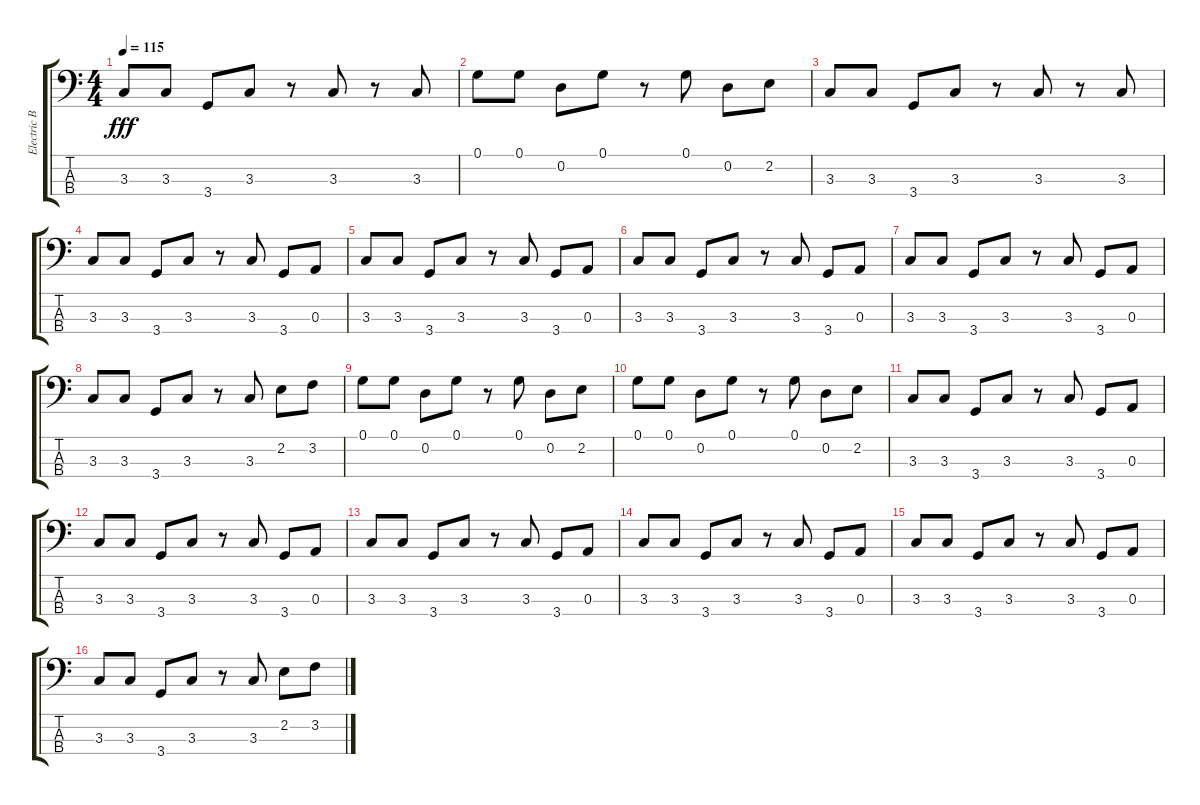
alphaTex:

\track ("Electric Bass" "Electric B") {instrument electricbassfinger}
\staff {score tabs}
\tuning (G2 D2 A1 E1) {hide}
\ts (4 4)
\tempo 115
\clef f4
\ks c
3.3.8{dy fff} 3.3.8 3.4.8 3.3.8 r.8 3.3.8 r.8 3.3.8 |
0.1.8 0.1.8 0.2.8 0.1.8 r.8 0.1.8 0.2.8 2.2.8 |
3.3.8 3.3.8 3.4.8 3.3.8 r.8 3.3.8 r.8 3.3.8 |
3.3.8 3.3.8 3.4.8 3.3.8 r.8 3.3.8 3.4.8 0.3.8 |
3.3.8 3.3.8 3.4.8 3.3.8 r.8 3.3.8 3.4.8 0.3.8 |
3.3.8 3.3.8 3.4.8 3.3.8 r.8 3.3.8 3.4.8 0.3.8 |
3.3.8 3.3.8 3.4.8 3.3.8 r.8 3.3.8 3.4.8 0.3.8 |
3.3.8 3.3.8 3.4.8 3.3.8 r.8 3.3.8 2.2.8 3.2.8 |
0.1.8 0.1.8 0.2.8 0.1.8 r.8 0.1.8 0.2.8 2.2.8 |
0.1.8 0.1.8 0.2.8 0.1.8 r.8 0.1.8 0.2.8 2.2.8 |
3.3.8 3.3.8 3.4.8 3.3.8 r.8 3.3.8 3.4.8 0.3.8 |
3.3.8 3.3.8 3.4.8 3.3.8 r.8 3.3.8 3.4.8 0.3.8 |
3.3.8 3.3.8 3.4.8 3.3.8 r.8 3.3.8 3.4.8 0.3.8 |
3.3.8 3.3.8 3.4.8 3.3.8 r.8 3.3.8 3.4.8 0.3.8 |
3.3.8 3.3.8 3.4.8 3.3.8 r.8 3.3.8 3.4.8 0.3.8 |
3.3.8 3.3.8 3.4.8 3.3.8 r.8 3.3.8 2.2.8 3.2.8
